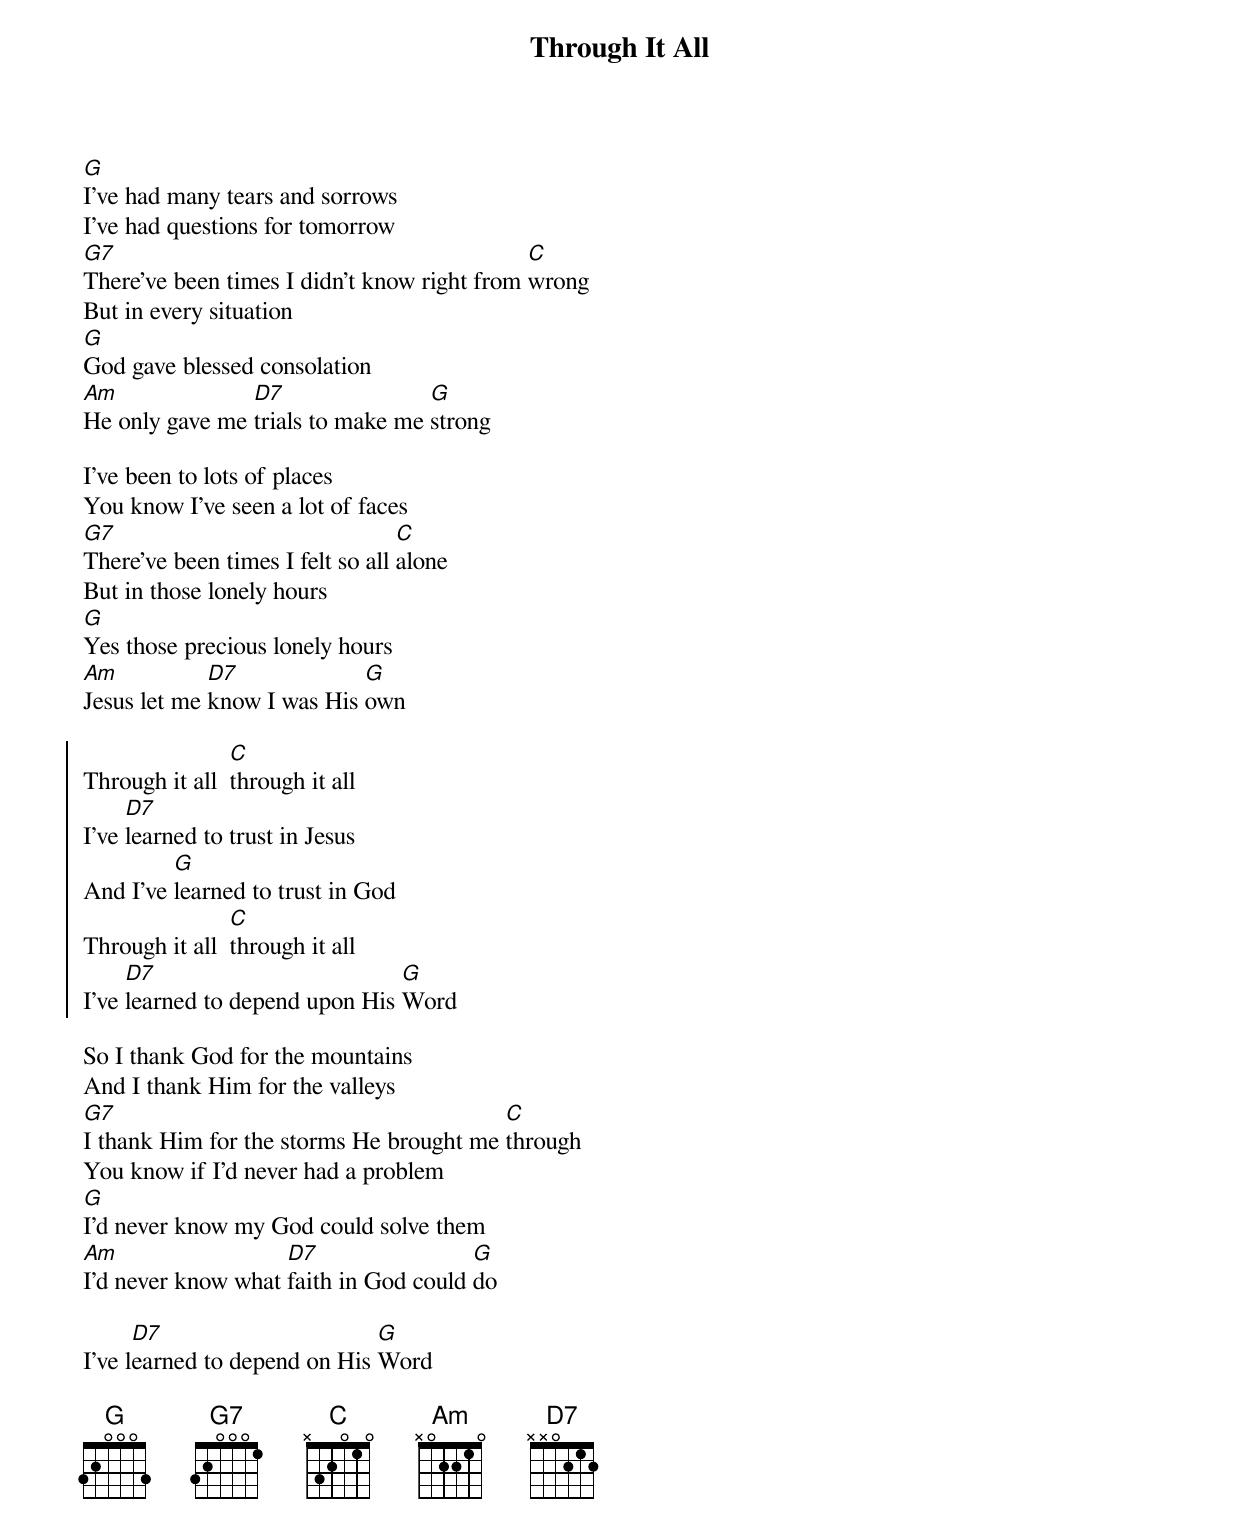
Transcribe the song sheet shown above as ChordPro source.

{title:Through It All}
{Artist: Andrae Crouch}

{!Start_of_part:Verse 1}
[G]I’ve had many tears and sorrows
I’ve had questions for tomorrow
[G7]There’ve been times I didn’t know right from [C]wrong
But in every situation
[G]God gave blessed consolation
[Am]He only gave me [D7]trials to make me [G]strong
{!End_of_part}

{!Start_of_part:Verse 2}
I’ve been to lots of places
You know I’ve seen a lot of faces
[G7]There’ve been times I felt so all [C]alone
But in those lonely hours
[G]Yes those precious lonely hours
[Am]Jesus let me [D7]know I was His [G]own
{!End_of_part}

{start_of_chorus}
Through it all  [C]through it all
I’ve [D7]learned to trust in Jesus
And I’ve [G]learned to trust in God
Through it all  [C]through it all
I’ve [D7]learned to depend upon His [G]Word
{end_of_chorus}

{!Start_of_part:Verse 3}
So I thank God for the mountains
And I thank Him for the valleys
[G7]I thank Him for the storms He brought me [C]through
You know if I’d never had a problem
[G]I'd never know my God could solve them
[Am]I’d never know what [D7]faith in God could [G]do
{!End_of_part}

{!Start_of_part:Repeat Chorus}
I've l[D7]earned to depend on His [G]Word
{!End_of_part}

{!Start_of_part:Repeat Chorus}
{!End_of_part}
